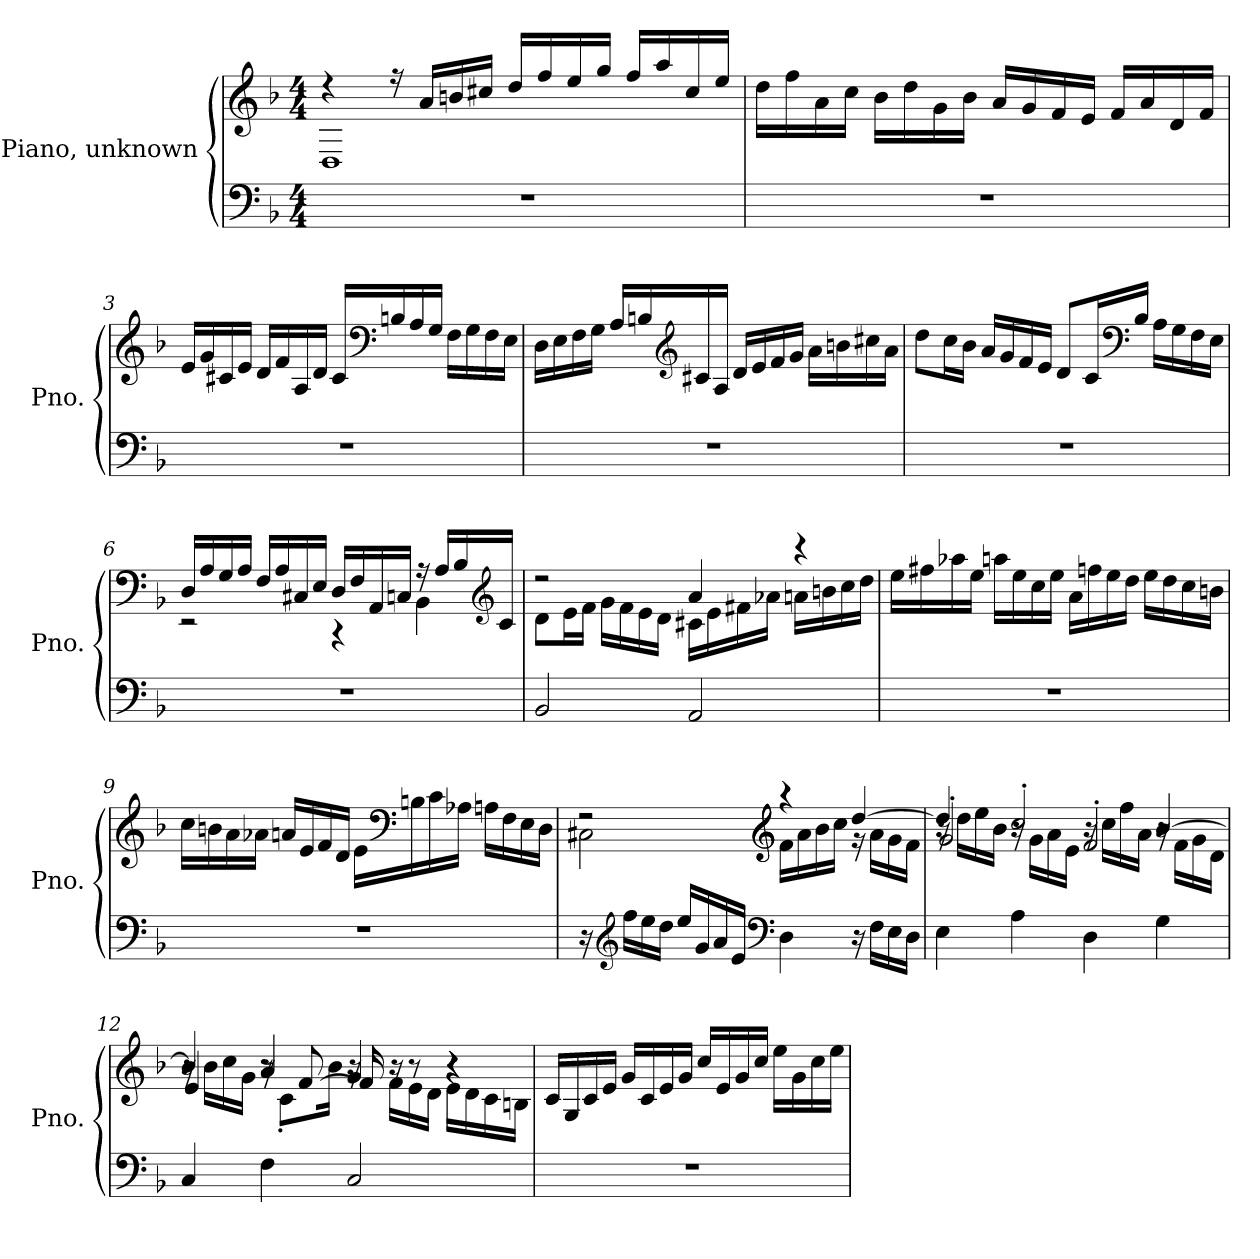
**kern	**kern
*part1	*part1
*staff2	*staff1
*I"Piano, unknown	*
*I'Pno.	*
*clefF4	*clefG2
*k[b-]	*k[b-]
*M4/4	*M4/4
*MM120	*MM120
=1	=1
*	*^
1r	4r	1D
.	16r	.
.	16a/LL	.
.	16bn/	.
.	16cc#X/JJ	.
.	16dd/LL	.
.	16ff/	.
.	16ee/	.
.	16gg/JJ	.
.	16ff/LL	.
.	16aa/	.
.	16cc#/	.
.	16ee/JJ	.
*	*v	*v
=2	=2
1r	16dd\LL
.	16ff\
.	16a\
.	16cc\JJ
.	16b-\LL
.	16dd\
.	16g\
.	16b-\JJ
.	16a/LL
.	16g/
.	16f/
.	16e/JJ
.	16f/LL
.	16a/
.	16d/
.	16f/JJ
!!LO:LB:g=z
=3	=3
1r	16e/LL
.	16g/
.	16c#X/
.	16e/JJ
.	16d/LL
.	16f/
.	16A/
.	16d/JJ
.	16c#/LL
*	*clefF4
.	16Bn/
.	16A/
.	16G/JJ
.	16F\LL
.	16G\
.	16F\
.	16E\JJ
=4	=4
1r	16D\LL
.	16E\
.	16F\
.	16G\JJ
.	16A/LL
.	16Bn/
*	*clefG2
.	16c#X/
.	16A/JJ
.	16d/LL
.	16e/
.	16f/
.	16g/JJ
.	16a\LL
.	16bn\
.	16cc#X\
.	16a\JJ
!!LO:LB:g=z
=5	=5
1r	8dd\L
.	16cc\L
.	16b-\JJ
.	16a/LL
.	16g/
.	16f/
.	16e/JJ
.	8d/L
.	16c/L
*	*clefF4
.	16B-/JJ
.	16A\LL
.	16G\
.	16F\
.	16E\JJ
=6	=6
*	*^
1r	16D/LL	2r
.	16A/	.
.	16G/	.
.	16A/JJ	.
.	16F/LL	.
.	16A/	.
.	16C#X/	.
.	16E/JJ	.
.	16D/LL	4r
.	16F/	.
.	16AA/	.
.	16Cn/JJ	.
.	16r	4BB-\
.	16A/LL	.
.	16B-/	.
*	*clefG2	*
.	16c/JJ	.
!!LO:LB:g=z	!!
=7	=7	=7
2BB-/	2r	8d\L
.	.	16e\L
.	.	16f\JJ
.	.	16g\LL
.	.	16f\
.	.	16e\
.	.	16d\JJ
2AA/	4a/	16c#X\LL
.	.	16e\
.	.	16f#X\
.	.	16a-X\JJ
.	4r	16an\LL
.	.	16bn\
.	.	16cc\
.	.	16dd\JJ
*	*v	*v
=8	=8
1r	16ee\LL
.	16ff#X\
.	16aa-X\
.	16ee\JJ
.	16aan\LL
.	16ee\
.	16cc\
.	16ee\JJ
.	16a\LL
.	16ffn\
.	16ee\
.	16dd\JJ
.	16ee\LL
.	16dd\
.	16cc\
.	16bn\JJ
!!LO:LB:g=z
=9	=9
1r	16cc\LL
.	16bn\
.	16a\
.	16a-X\JJ
.	16an/LL
.	16e/
.	16f/
.	16d/JJ
.	16e\LL
*	*clefF4
.	16Bn\
.	16c\
.	16A-X\JJ
.	16An\LL
.	16F\
.	16E\
.	16D\JJ
=10	=10
*	*^
16r	2r	2C#X\
*clefG2	*	*
16ff\LL	.	.
16ee\	.	.
16dd\JJ	.	.
16ee/LL	.	.
16g/	.	.
16a/	.	.
16e/JJ	.	.
*clefF4	*clefG2	*
4D\	4r	16f\LL
.	.	16a\
.	.	16b-\
.	.	16cc\JJ
16r	[4dd/	16r
16F\LL	.	16a\LL
16E\	.	16g\
16D\JJ	.	16f\JJ
!!LO:LB:g=z
=11	=11	=11
*	*	*^
4E\	4dd/]	16r	2g'/
.	.	16dd\LL	.
.	.	16ee\	.
.	.	16b-\JJ	.
4A\	2cc'/	16r	.
.	.	16g\LL	.
.	.	16a\	.
.	.	16e\JJ	.
4D\	.	16r	2f'/
.	.	16cc\LL	.
.	.	16ff\	.
.	.	16a\JJ	.
4G\	[4b-/	16r	.
.	.	16f\LL	.
.	.	16g\	.
.	.	16d\JJ	.
=12	=12	=12	=12
4C/	4b-/]	16r	4e/
.	.	16b-\LL	.
.	.	16cc\	.
.	.	16g\JJ	.
4F\	4a/	16r	8r
.	.	8c'\L	.
.	.	.	[8f/
.	.	16b-\Jk	.
2C/	4g/	16r	16f/]
.	.	16f\LL	16r
.	.	16e\	8r
.	.	16d\JJ	.
.	4r	16e\LL	4r
.	.	16d\	.
.	.	16c\	.
.	.	16Bn\JJ	.
*	*v	*v	*v
!!LO:PB:g=z
=13	=13
1r	16c/LL
.	16G/
.	16c/
.	16e/JJ
.	16g/LL
.	16c/
.	16e/
.	16g/JJ
.	16cc/LL
.	16e/
.	16g/
.	16cc/JJ
.	16ee\LL
.	16g\
.	16cc\
.	16ee\JJ
=	=
*-	*-
